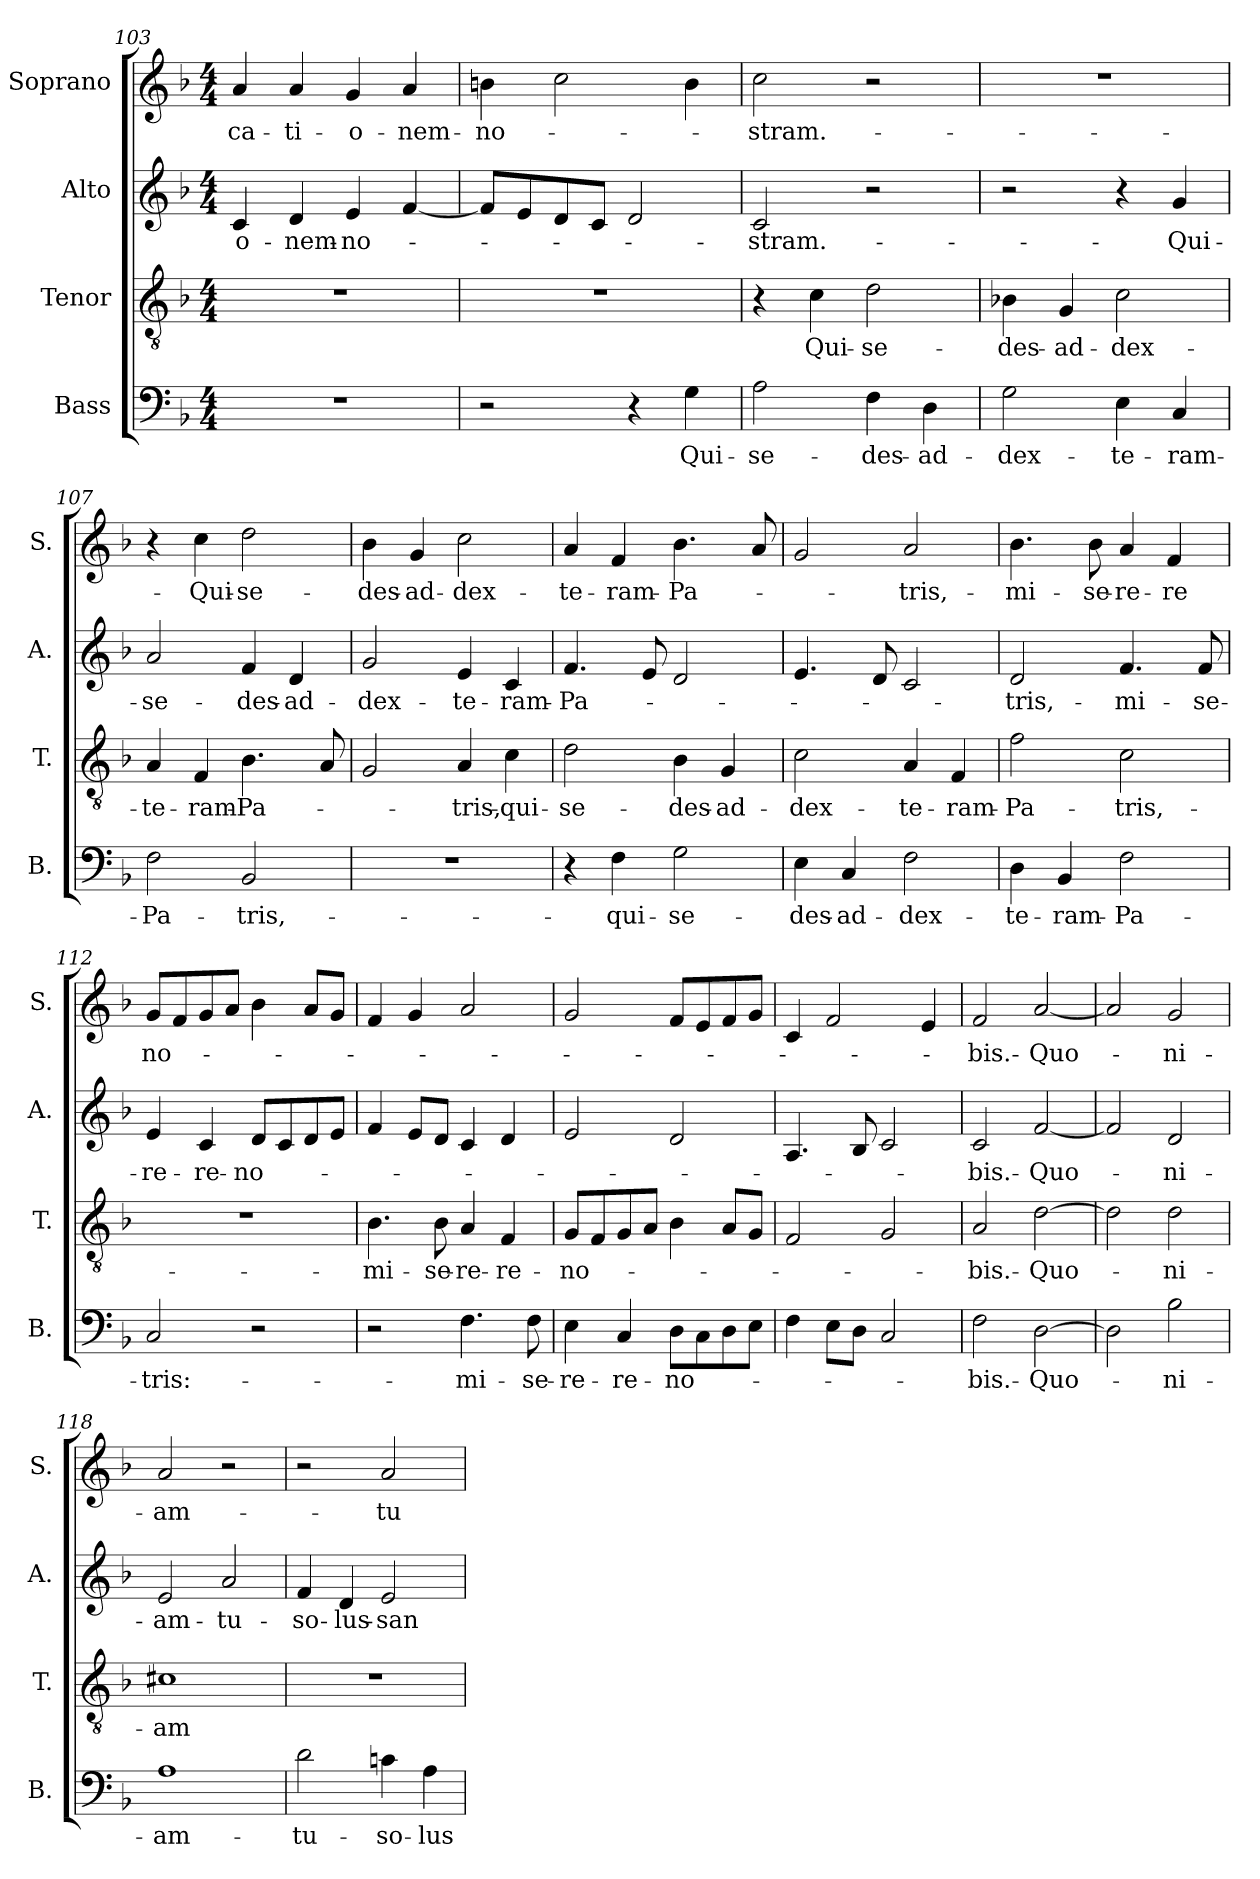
**kern	**text	**kern	**text	**kern	**text	**kern	**text
*part4	*part4	*part3	*part3	*part2	*part2	*part1	*part1
*staff4	*staff4	*staff3	*staff3	*staff2	*staff2	*staff1	*staff1
*I"Bass	*	*I"Tenor	*	*I"Alto	*	*I"Soprano	*
*I'B.	*	*I'T.	*	*I'A.	*	*I'S.	*
*clefF4	*	*clefGv2	*	*clefG2	*	*clefG2	*
*	*	*ITrd7c12	*	*	*	*	*
*k[b-]	*	*k[b-]	*	*k[b-]	*	*k[b-]	*
*F:	*	*F:	*	*F:	*	*F:	*
*M4/4	*	*M4/4	*	*M4/4	*	*M4/4	*
=103	=103	=103	=103	=103	=103	=103	=103
!	!	!	!	!	!LO:LY:b	!	!LO:LY:b
1r	.	1r	.	4c/	-o-	4a/	-ca-
!	!	!	!	!	!LO:LY:b	!	!LO:LY:b
.	.	.	.	4d/	-nem-	4a/	-ti-
!	!	!	!	!	!LO:LY:b	!	!LO:LY:b
.	.	.	.	4e/	-no-	4g/	-o-
!	!	!	!	!	!	!	!LO:LY:b
.	.	.	.	[4f/	.	4a/	-nem-
!!LO:LB:g=z
=104	=104	=104	=104	=104	=104	=104	=104
!	!	!	!	!	!	!	!LO:LY:b
2r	.	1r	.	8f/L]	.	4bn\	-no-
.	.	.	.	8e/	.	.	.
.	.	.	.	8d/	.	2cc\	.
.	.	.	.	8c/J	.	.	.
4r	.	.	.	2d/	.	.	.
!	!LO:LY:b	!	!	!	!	!	!
4G\	-Qui-	.	.	.	.	4b\	.
=105	=105	=105	=105	=105	=105	=105	=105
!	!LO:LY:b	!	!	!	!LO:LY:b	!	!LO:LY:b
2A\	-se-	4r	.	2c/	-stram.-	2cc\	-stram.-
!	!	!	!LO:LY:b	!	!	!	!
.	.	4C\	-Qui-	.	.	.	.
!	!LO:LY:b	!	!LO:LY:b	!	!	!	!
4F\	-des-	2D\	-se-	2r	.	2r	.
!	!LO:LY:b	!	!	!	!	!	!
4D\	-ad-	.	.	.	.	.	.
=106	=106	=106	=106	=106	=106	=106	=106
!	!LO:LY:b	!	!LO:LY:b	!	!	!	!
2G\	-dex-	4BB-X\	-des-	2r	.	1r	.
!	!	!	!LO:LY:b	!	!	!	!
.	.	4GG/	-ad-	.	.	.	.
!	!LO:LY:b	!	!LO:LY:b	!	!	!	!
4E\	-te-	2C\	-dex-	4r	.	.	.
!	!LO:LY:b	!	!	!	!LO:LY:b	!	!
4C/	-ram-	.	.	4g/	-Qui-	.	.
=107	=107	=107	=107	=107	=107	=107	=107
!	!LO:LY:b	!	!LO:LY:b	!	!LO:LY:b	!	!
2F\	-Pa-	4AA/	-te-	2a/	-se-	4r	.
!	!	!	!LO:LY:b	!	!	!	!LO:LY:b
.	.	4FF/	-ram-	.	.	4cc\	-Qui-
!	!LO:LY:b	!	!LO:LY:b	!	!LO:LY:b	!	!LO:LY:b
2BB-/	-tris,-	4.BB-\	-Pa-	4f/	-des-	2dd\	-se-
!	!	!	!	!	!LO:LY:b	!	!
.	.	.	.	4d/	-ad-	.	.
.	.	8AA/	.	.	.	.	.
=108	=108	=108	=108	=108	=108	=108	=108
!	!	!	!	!	!LO:LY:b	!	!LO:LY:b
1r	.	2GG/	.	2g/	-dex-	4b-\	-des-
!	!	!	!	!	!	!	!LO:LY:b
.	.	.	.	.	.	4g/	-ad-
!	!	!	!LO:LY:b	!	!LO:LY:b	!	!LO:LY:b
.	.	4AA/	-tris,-	4e/	-te-	2cc\	-dex-
!	!	!	!LO:LY:b	!	!LO:LY:b	!	!
.	.	4C\	-qui-	4c/	-ram-	.	.
!!LO:PB:g=z
=109	=109	=109	=109	=109	=109	=109	=109
!	!	!	!LO:LY:b	!	!LO:LY:b	!	!LO:LY:b
4r	.	2D\	-se-	4.f/	-Pa-	4a/	-te-
!	!LO:LY:b	!	!	!	!	!	!LO:LY:b
4F\	-qui-	.	.	.	.	4f/	-ram-
.	.	.	.	8e/	.	.	.
!	!LO:LY:b	!	!LO:LY:b	!	!	!	!LO:LY:b
2G\	-se-	4BB-\	-des-	2d/	.	4.b-\	-Pa-
!	!	!	!LO:LY:b	!	!	!	!
.	.	4GG/	-ad-	.	.	.	.
.	.	.	.	.	.	8a/	.
=110	=110	=110	=110	=110	=110	=110	=110
!	!LO:LY:b	!	!LO:LY:b	!	!	!	!
4E\	-des-	2C\	-dex-	4.e/	.	2g/	.
!	!LO:LY:b	!	!	!	!	!	!
4C/	-ad-	.	.	.	.	.	.
.	.	.	.	8d/	.	.	.
!	!LO:LY:b	!	!LO:LY:b	!	!	!	!LO:LY:b
2F\	-dex-	4AA/	-te-	2c/	.	2a/	-tris,-
!	!	!	!LO:LY:b	!	!	!	!
.	.	4FF/	-ram-	.	.	.	.
=111	=111	=111	=111	=111	=111	=111	=111
!	!LO:LY:b	!	!LO:LY:b	!	!LO:LY:b	!	!LO:LY:b
4D\	-te-	2F\	-Pa-	2d/	-tris,-	4.b-\	-mi-
!	!LO:LY:b	!	!	!	!	!	!
4BB-/	-ram-	.	.	.	.	.	.
!	!	!	!	!	!	!	!LO:LY:b
.	.	.	.	.	.	8b-\	-se-
!	!LO:LY:b	!	!LO:LY:b	!	!LO:LY:b	!	!LO:LY:b
2F\	-Pa-	2C\	-tris,-	4.f/	-mi-	4a/	-re-
!	!	!	!	!	!	!	!LO:LY:b
.	.	.	.	.	.	4f/	-re
!	!	!	!	!	!LO:LY:b	!	!
.	.	.	.	8f/	-se-	.	.
=112	=112	=112	=112	=112	=112	=112	=112
!	!LO:LY:b	!	!	!	!LO:LY:b	!	!LO:LY:b
2C/	-tris:-	1r	.	4e/	-re-	8g/L	no-
.	.	.	.	.	.	8f/	.
!	!	!	!	!	!LO:LY:b	!	!
.	.	.	.	4c/	-re-	8g/	.
.	.	.	.	.	.	8a/J	.
!	!	!	!	!	!LO:LY:b	!	!
2r	.	.	.	8d/L	-no-	4b-\	.
.	.	.	.	8c/	.	.	.
.	.	.	.	8d/	.	8a/L	.
.	.	.	.	8e/J	.	8g/J	.
=113	=113	=113	=113	=113	=113	=113	=113
!	!	!	!LO:LY:b	!	!	!	!
2r	.	4.BB-\	-mi-	4f/	.	4f/	.
.	.	.	.	8e/L	.	4g/	.
!	!	!	!LO:LY:b	!	!	!	!
.	.	8BB-\	-se-	8d/J	.	.	.
!	!LO:LY:b	!	!LO:LY:b	!	!	!	!
4.F\	-mi-	4AA/	-re-	4c/	.	2a/	.
!	!	!	!LO:LY:b	!	!	!	!
.	.	4FF/	-re-	4d/	.	.	.
!	!LO:LY:b	!	!	!	!	!	!
8F\	-se-	.	.	.	.	.	.
!!LO:LB:g=z
=114	=114	=114	=114	=114	=114	=114	=114
!	!LO:LY:b	!	!LO:LY:b	!	!	!	!
4E\	-re-	8GG/L	-no-	2e/	.	2g/	.
.	.	8FF/	.	.	.	.	.
!	!LO:LY:b	!	!	!	!	!	!
4C/	-re-	8GG/	.	.	.	.	.
.	.	8AA/J	.	.	.	.	.
!	!LO:LY:b	!	!	!	!	!	!
8D\L	-no-	4BB-\	.	2d/	.	8f/L	.
8C\	.	.	.	.	.	8e/	.
8D\	.	8AA/L	.	.	.	8f/	.
8E\J	.	8GG/J	.	.	.	8g/J	.
=115	=115	=115	=115	=115	=115	=115	=115
4F\	.	2FF/	.	4.A/	.	4c/	.
8E\L	.	.	.	.	.	2f/	.
8D\J	.	.	.	8B-/	.	.	.
2C/	.	2GG/	.	2c/	.	.	.
.	.	.	.	.	.	4e/	.
=116	=116	=116	=116	=116	=116	=116	=116
!	!LO:LY:b	!	!LO:LY:b	!	!LO:LY:b	!	!LO:LY:b
2F\	-bis.-	2AA/	-bis.-	2c/	-bis.-	2f/	-bis.-
!	!LO:LY:b	!	!LO:LY:b	!	!LO:LY:b	!	!LO:LY:b
[2D\	-Quo-	[2D\	-Quo-	[2f/	-Quo-	[2a/	-Quo-
=117	=117	=117	=117	=117	=117	=117	=117
2D\]	.	2D\]	.	2f/]	.	2a/]	.
!	!LO:LY:b	!	!LO:LY:b	!	!LO:LY:b	!	!LO:LY:b
2B-\	-ni-	2D\	-ni-	2d/	-ni-	2g/	-ni-
=118	=118	=118	=118	=118	=118	=118	=118
!	!LO:LY:b	!	!LO:LY:b	!	!LO:LY:b	!	!LO:LY:b
1A	-am-	1C#X	-am-	2e/	-am-	2a/	-am-
!	!	!	!	!	!LO:LY:b	!	!
.	.	.	.	2a/	-tu-	2r	.
=119	=119	=119	=119	=119	=119	=119	=119
!	!LO:LY:b	!	!	!	!LO:LY:b	!	!
2d\	-tu-	1r	.	4f/	-so-	2r	.
!	!	!	!	!	!LO:LY:b	!	!
.	.	.	.	4d/	-lus-	.	.
!	!LO:LY:b	!	!	!	!LO:LY:b	!	!LO:LY:b
4cn\	-so-	.	.	2e/	-san-	2a/	-tu-
!	!LO:LY:b	!	!	!	!	!	!
4A\	-lus-	.	.	.	.	.	.
=	=	=	=	=	=	=	=
*-	*-	*-	*-	*-	*-	*-	*-
